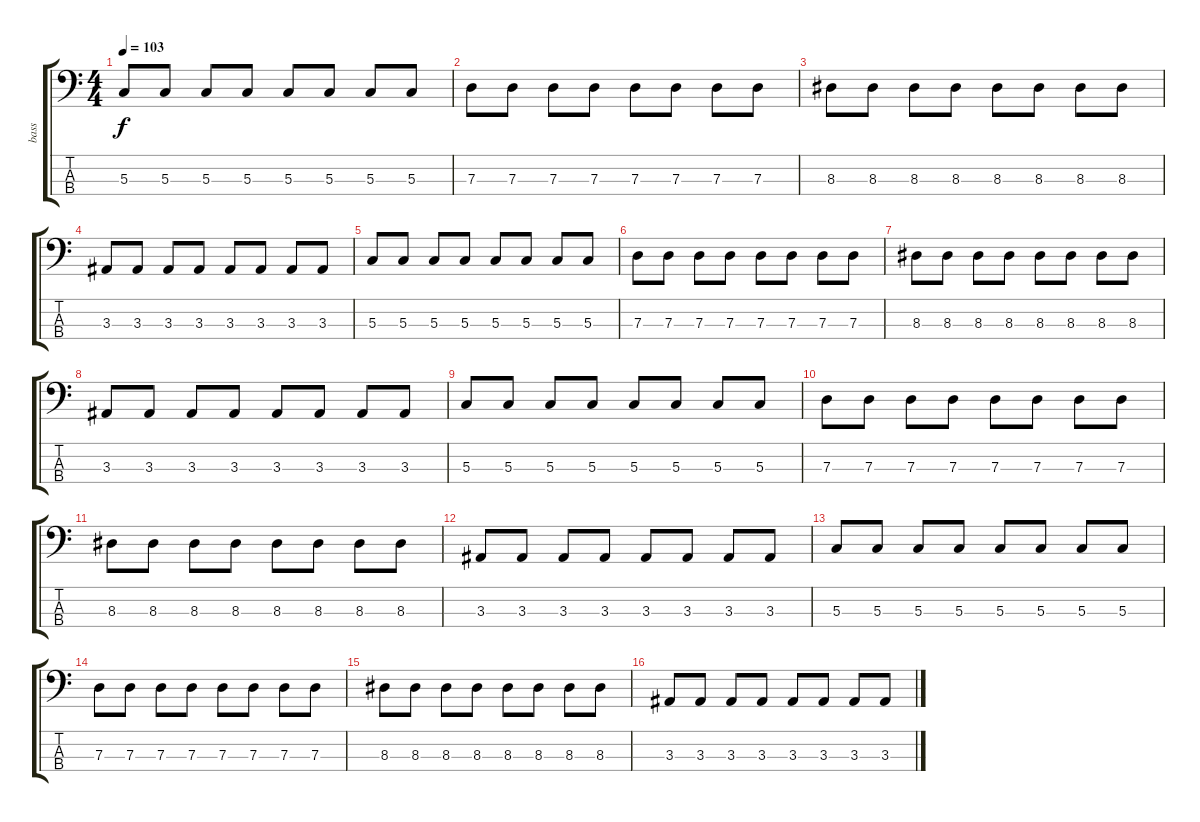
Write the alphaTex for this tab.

\track ("bass" "bass") {instrument electricbasspick}
\staff {score tabs}
\tuning (F2 C2 G1 C1) {hide}
\ts (4 4)
\tempo 103
\clef f4
\ks c
5.3.8{dy f} 5.3.8 5.3.8 5.3.8 5.3.8 5.3.8 5.3.8 5.3.8 |
7.3.8 7.3.8 7.3.8 7.3.8 7.3.8 7.3.8 7.3.8 7.3.8 |
8.3.8 8.3.8 8.3.8 8.3.8 8.3.8 8.3.8 8.3.8 8.3.8 |
3.3.8 3.3.8 3.3.8 3.3.8 3.3.8 3.3.8 3.3.8 3.3.8 |
5.3.8 5.3.8 5.3.8 5.3.8 5.3.8 5.3.8 5.3.8 5.3.8 |
7.3.8 7.3.8 7.3.8 7.3.8 7.3.8 7.3.8 7.3.8 7.3.8 |
8.3.8 8.3.8 8.3.8 8.3.8 8.3.8 8.3.8 8.3.8 8.3.8 |
3.3.8 3.3.8 3.3.8 3.3.8 3.3.8 3.3.8 3.3.8 3.3.8 |
5.3.8 5.3.8 5.3.8 5.3.8 5.3.8 5.3.8 5.3.8 5.3.8 |
7.3.8 7.3.8 7.3.8 7.3.8 7.3.8 7.3.8 7.3.8 7.3.8 |
8.3.8 8.3.8 8.3.8 8.3.8 8.3.8 8.3.8 8.3.8 8.3.8 |
3.3.8 3.3.8 3.3.8 3.3.8 3.3.8 3.3.8 3.3.8 3.3.8 |
5.3.8 5.3.8 5.3.8 5.3.8 5.3.8 5.3.8 5.3.8 5.3.8 |
7.3.8 7.3.8 7.3.8 7.3.8 7.3.8 7.3.8 7.3.8 7.3.8 |
8.3.8 8.3.8 8.3.8 8.3.8 8.3.8 8.3.8 8.3.8 8.3.8 |
3.3.8 3.3.8 3.3.8 3.3.8 3.3.8 3.3.8 3.3.8 3.3.8
